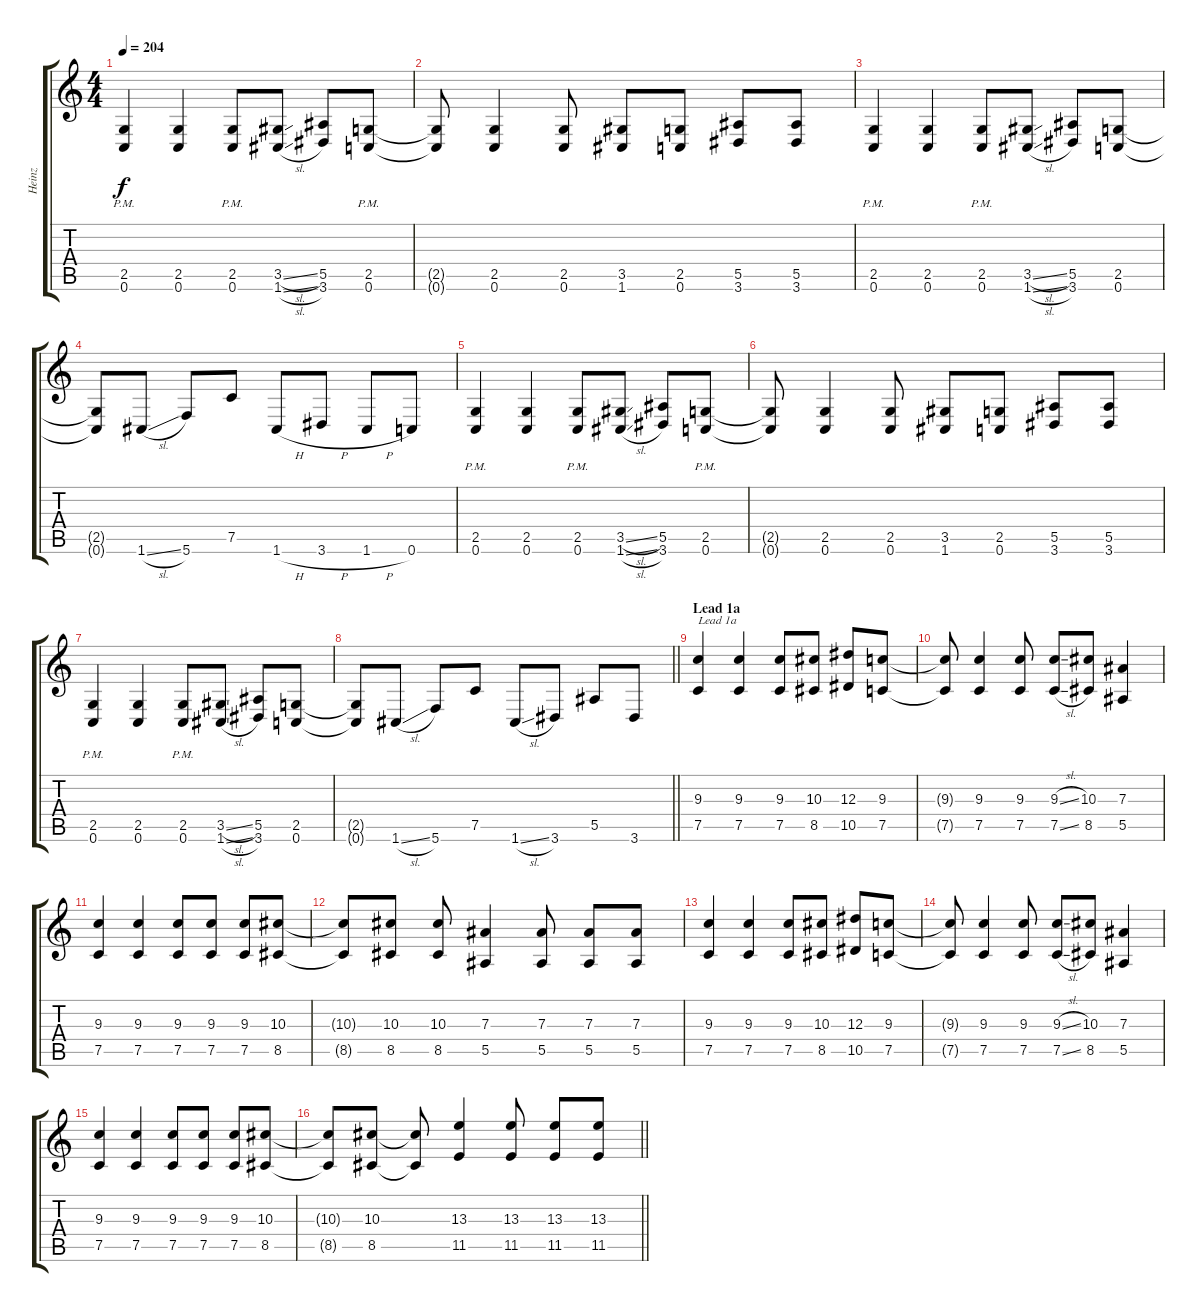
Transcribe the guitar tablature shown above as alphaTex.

\track ("Heinz" "Heinz") {instrument distortionguitar}
\staff {score tabs}
\tuning (C4 G3 Eb3 Bb2 F2 C2) {hide}
\ts (4 4)
\tempo 204
\clef g2
\ks c
(2.5{pm} 0.6{pm}).4{dy f} (2.5 0.6).4 (2.5{pm} 0.6{pm}).8 (3.5{sl} 1.6{sl}).8 (5.5 3.6).8 (2.5{pm} 0.6{pm}).8 |
(2.5{t} 0.6{t}).8 (2.5 0.6).4 (2.5 0.6).8 (3.5 1.6).8 (2.5 0.6).8 (5.5 3.6).8 (5.5 3.6).8 |
(2.5{pm} 0.6{pm}).4 (2.5 0.6).4 (2.5{pm} 0.6).8 (3.5{sl} 1.6{sl}).8 (5.5 3.6).8 (2.5 0.6).8 |
(2.5{t} 0.6{t}).8 1.6{sl}.8 5.6.8 7.5.8 1.6{h}.8 3.6{h}.8 1.6{h}.8 0.6.8 |
(2.5{pm} 0.6{pm}).4 (2.5 0.6).4 (2.5{pm} 0.6{pm}).8 (3.5{sl} 1.6{sl}).8 (5.5 3.6).8 (2.5{pm} 0.6{pm}).8 |
(2.5{t} 0.6{t}).8 (2.5 0.6).4 (2.5 0.6).8 (3.5 1.6).8 (2.5 0.6).8 (5.5 3.6).8 (5.5 3.6).8 |
(2.5{pm} 0.6{pm}).4 (2.5 0.6).4 (2.5{pm} 0.6).8 (3.5{sl} 1.6{sl}).8 (5.5 3.6).8 (2.5 0.6).8 |
\barLineRight lightlight
(2.5{t} 0.6{t}).8 1.6{sl}.8 5.6.8 7.5.8 1.6{sl}.8 3.6.8 5.5.8 3.6.8 |
\section ("" "Lead 1a")
(9.3 7.5).4{txt "Lead 1a"} (9.3 7.5).4 (9.3 7.5).8 (10.3 8.5).8 (12.3 10.5).8 (9.3 7.5).8 |
(9.3{t} 7.5{t}).8 (9.3 7.5).4 (9.3 7.5).8 (9.3{sl} 7.5{sl}).8 (10.3 8.5).8 (7.3 5.5).4 |
(9.3 7.5).4 (9.3 7.5).4 (9.3 7.5).8 (9.3 7.5).8 (9.3 7.5).8 (10.3 8.5).8 |
(10.3{t} 8.5{t}).8 (10.3 8.5).8 (10.3 8.5).8 (7.3 5.5).4 (7.3 5.5).8 (7.3 5.5).8 (7.3 5.5).8 |
(9.3 7.5).4 (9.3 7.5).4 (9.3 7.5).8 (10.3 8.5).8 (12.3 10.5).8 (9.3 7.5).8 |
(9.3{t} 7.5{t}).8 (9.3 7.5).4 (9.3 7.5).8 (9.3{sl} 7.5{sl}).8 (10.3 8.5).8 (7.3 5.5).4 |
(9.3 7.5).4 (9.3 7.5).4 (9.3 7.5).8 (9.3 7.5).8 (9.3 7.5).8 (10.3 8.5).8 |
\barLineRight lightlight
(10.3{t} 8.5{t}).8 (10.3 8.5).8 (10.3{t} 8.5{t}).8 (13.3 11.5).4 (13.3 11.5).8 (13.3 11.5).8 (13.3 11.5).8
